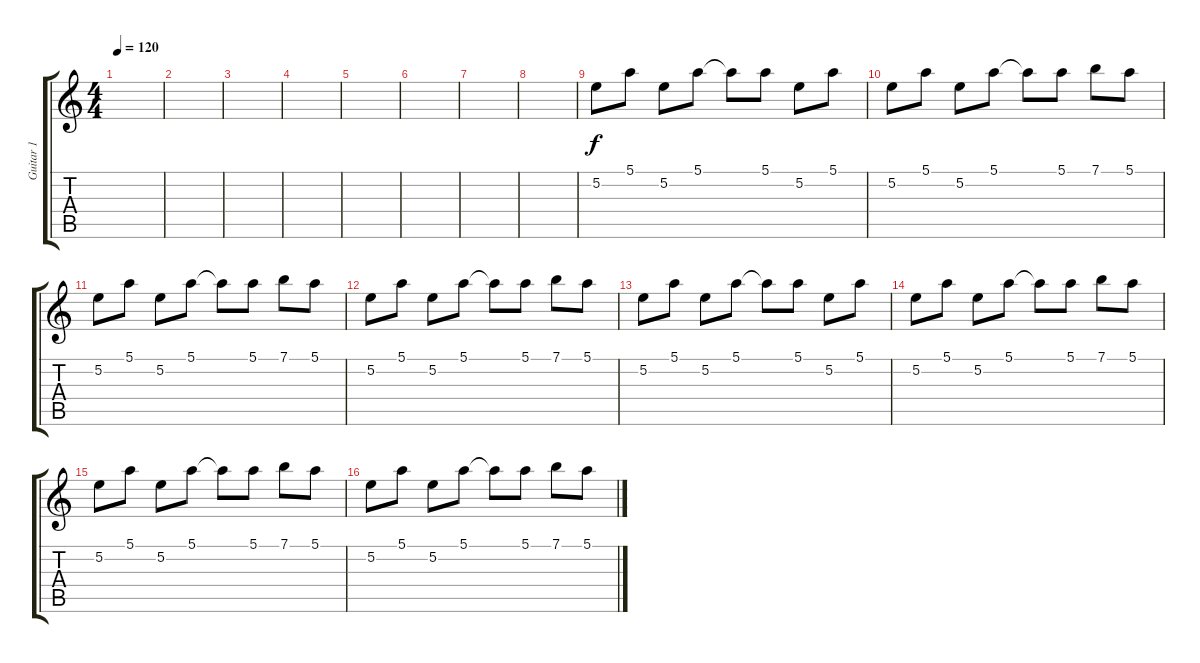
\track ("Guitar 1" "Guitar 1") {instrument electricguitarclean}
\staff {score tabs}
\tuning (E4 B3 G3 D3 A2 E2) {hide}
\ts (4 4)
\tempo 120
\clef g2
\ks c
|
|
|
|
|
|
|
|
5.2.8 5.1.8 5.2.8 5.1.8 5.1{t}.8 5.1.8 5.2.8 5.1.8 |
5.2.8 5.1.8 5.2.8 5.1.8 5.1{t}.8 5.1.8 7.1.8 5.1.8 |
5.2.8 5.1.8 5.2.8 5.1.8 5.1{t}.8 5.1.8 7.1.8 5.1.8 |
5.2.8 5.1.8 5.2.8 5.1.8 5.1{t}.8 5.1.8 7.1.8 5.1.8 |
5.2.8 5.1.8 5.2.8 5.1.8 5.1{t}.8 5.1.8 5.2.8 5.1.8 |
5.2.8 5.1.8 5.2.8 5.1.8 5.1{t}.8 5.1.8 7.1.8 5.1.8 |
5.2.8 5.1.8 5.2.8 5.1.8 5.1{t}.8 5.1.8 7.1.8 5.1.8 |
5.2.8 5.1.8 5.2.8 5.1.8 5.1{t}.8 5.1.8 7.1.8 5.1.8
